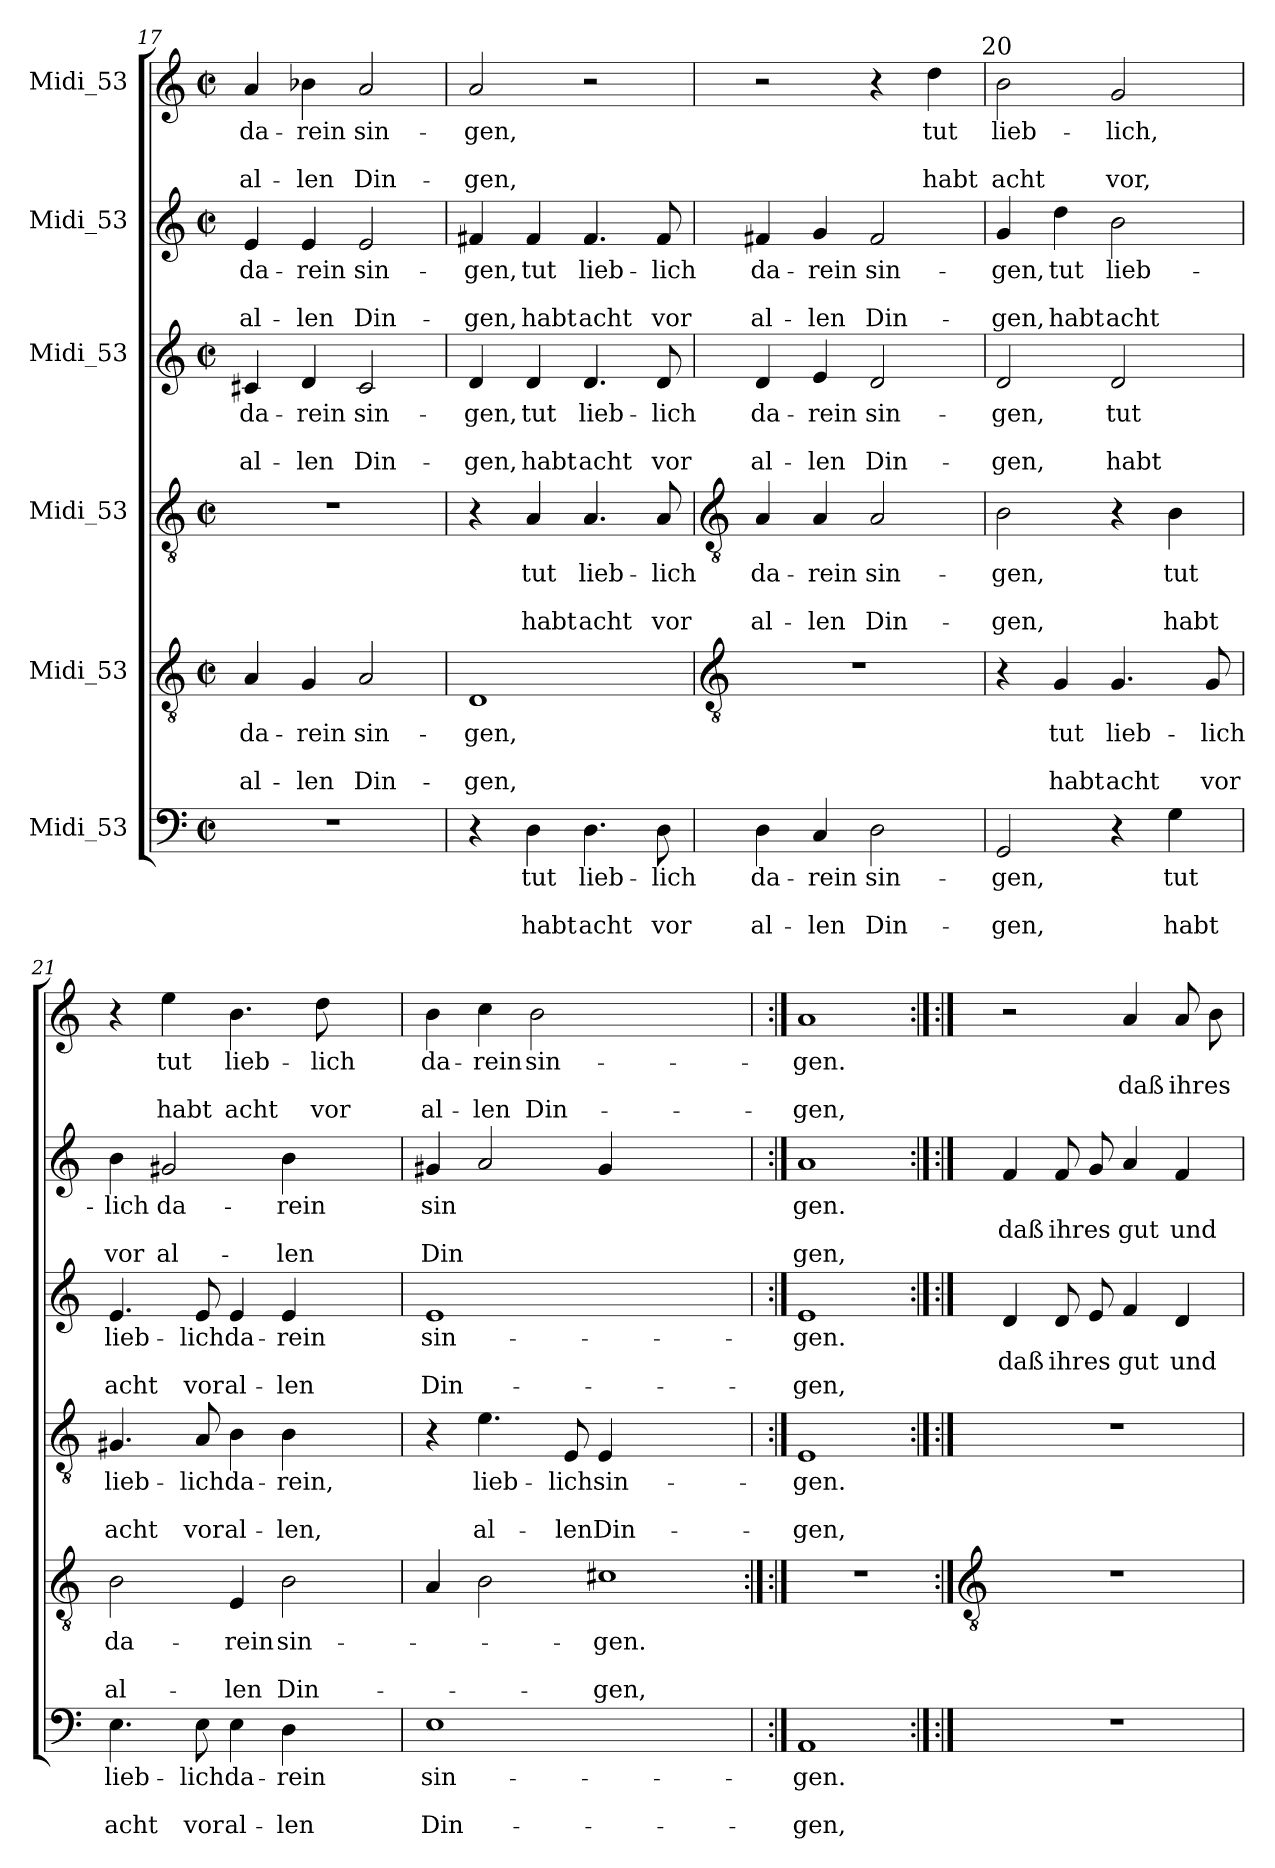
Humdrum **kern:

**kern	**text	**text	**text	**kern	**text	**text	**text	**kern	**text	**text	**text	**kern	**text	**text	**text	**kern	**text	**text	**text	**kern	**text	**text	**text
*part6	*part6	*part6	*part6	*part5	*part5	*part5	*part5	*part4	*part4	*part4	*part4	*part3	*part3	*part3	*part3	*part2	*part2	*part2	*part2	*part1	*part1	*part1	*part1
*staff6	*staff6	*staff6	*staff6	*staff5	*staff5	*staff5	*staff5	*staff4	*staff4	*staff4	*staff4	*staff3	*staff3	*staff3	*staff3	*staff2	*staff2	*staff2	*staff2	*staff1	*staff1	*staff1	*staff1
*I"Midi_53	*	*	*	*I"Midi_53	*	*	*	*I"Midi_53	*	*	*	*I"Midi_53	*	*	*	*I"Midi_53	*	*	*	*I"Midi_53	*	*	*
*clefF4	*	*	*	*clefGv2	*	*	*	*clefGv2	*	*	*	*clefG2	*	*	*	*clefG2	*	*	*	*clefG2	*	*	*
*k[]	*	*	*	*k[]	*	*	*	*k[]	*	*	*	*k[]	*	*	*	*k[]	*	*	*	*k[]	*	*	*
*C:	*	*	*	*C:	*	*	*	*C:	*	*	*	*C:	*	*	*	*C:	*	*	*	*C:	*	*	*
*M2/2	*	*	*	*M2/2	*	*	*	*M2/2	*	*	*	*M2/2	*	*	*	*M2/2	*	*	*	*M2/2	*	*	*
*met(c|)	*	*	*	*met(c|)	*	*	*	*met(c|)	*	*	*	*met(c|)	*	*	*	*met(c|)	*	*	*	*met(c|)	*	*	*
=17	=17	=17	=17	=17	=17	=17	=17	=17	=17	=17	=17	=17	=17	=17	=17	=17	=17	=17	=17	=17	=17	=17	=17
!	!	!	!	!	!LO:LY:b	!	!LO:LY:b	!	!	!	!	!	!LO:LY:b	!	!LO:LY:b	!	!LO:LY:b	!	!LO:LY:b	!	!LO:LY:b	!	!LO:LY:b
1r	.	.	.	4A	da-	.	-al-	1r	.	.	.	4c#	da-	.	-al-	4e	da-	.	-al-	4a	da-	.	-al-
!	!	!	!	!	!LO:LY:b	!	!LO:LY:b	!	!	!	!	!	!LO:LY:b	!	!LO:LY:b	!	!LO:LY:b	!	!LO:LY:b	!	!LO:LY:b	!	!LO:LY:b
.	.	.	.	4G	-rein	.	len	.	.	.	.	4d	-rein	.	len	4e	-rein	.	len	4b-X	-rein	.	len
!	!	!	!	!	!LO:LY:b	!	!LO:LY:b	!	!	!	!	!	!LO:LY:b	!	!LO:LY:b	!	!LO:LY:b	!	!LO:LY:b	!	!LO:LY:b	!	!LO:LY:b
.	.	.	.	2A	sin-	.	-Din-	.	.	.	.	2c#	sin-	.	-Din-	2e	sin-	.	-Din-	2a	sin-	.	-Din-
=18	=18	=18	=18	=18	=18	=18	=18	=18	=18	=18	=18	=18	=18	=18	=18	=18	=18	=18	=18	=18	=18	=18	=18
!	!	!	!	!	!LO:LY:b	!	!LO:LY:b	!	!	!	!	!	!LO:LY:b	!	!LO:LY:b	!	!LO:LY:b	!	!LO:LY:b	!	!LO:LY:b	!	!LO:LY:b
4r	.	.	.	1D	-gen,	.	gen,	4r	.	.	.	4d	-gen,	.	gen,	4f#X	-gen,	.	gen,	2a	-gen,	.	gen,
!	!LO:LY:b	!	!LO:LY:b	!	!	!	!	!	!LO:LY:b	!	!LO:LY:b	!	!LO:LY:b	!	!LO:LY:b	!	!LO:LY:b	!	!LO:LY:b	!	!	!	!
4D	tut	.	habt	.	.	.	.	4A	tut	.	habt	4d	tut	.	habt	4f#	tut	.	habt	.	.	.	.
!	!LO:LY:b	!	!LO:LY:b	!	!	!	!	!	!LO:LY:b	!	!LO:LY:b	!	!LO:LY:b	!	!LO:LY:b	!	!LO:LY:b	!	!LO:LY:b	!	!	!	!
4.D	lieb-	.	-acht	.	.	.	.	4.A	lieb-	.	-acht	4.d	lieb-	.	-acht	4.f#	lieb-	.	-acht	2r	.	.	.
!	!LO:LY:b	!	!LO:LY:b	!	!	!	!	!	!LO:LY:b	!	!LO:LY:b	!	!LO:LY:b	!	!LO:LY:b	!	!LO:LY:b	!	!LO:LY:b	!	!	!	!
8D	lich	.	vor	.	.	.	.	8A	lich	.	vor	8d	lich	.	vor	8f#	lich	.	vor	.	.	.	.
!!LO:LB:g=z
=19	=19	=19	=19	=19	=19	=19	=19	=19	=19	=19	=19	=19	=19	=19	=19	=19	=19	=19	=19	=19	=19	=19	=19
*	*	*	*	*clefGv2	*	*	*	*clefGv2	*	*	*	*	*	*	*	*	*	*	*	*	*	*	*
!	!LO:LY:b	!	!LO:LY:b	!	!	!	!	!	!LO:LY:b	!	!LO:LY:b	!	!LO:LY:b	!	!LO:LY:b	!	!LO:LY:b	!	!LO:LY:b	!	!	!	!
4D	da-	.	-al-	1r	.	.	.	4A	da-	.	-al-	4d	da-	.	-al-	4f#X	da-	.	-al-	2r	.	.	.
!	!LO:LY:b	!	!LO:LY:b	!	!	!	!	!	!LO:LY:b	!	!LO:LY:b	!	!LO:LY:b	!	!LO:LY:b	!	!LO:LY:b	!	!LO:LY:b	!	!	!	!
4C	-rein	.	len	.	.	.	.	4A	-rein	.	len	4e	-rein	.	len	4g	-rein	.	len	.	.	.	.
!	!LO:LY:b	!	!LO:LY:b	!	!	!	!	!	!LO:LY:b	!	!LO:LY:b	!	!LO:LY:b	!	!LO:LY:b	!	!LO:LY:b	!	!LO:LY:b	!	!	!	!
2D	sin-	.	-Din-	.	.	.	.	2A	sin-	.	-Din-	2d	sin-	.	-Din-	2f#	sin-	.	-Din-	4r	.	.	.
!	!	!	!	!	!	!	!	!	!	!	!	!	!	!	!	!	!	!	!	!	!LO:LY:b	!	!LO:LY:b
.	.	.	.	.	.	.	.	.	.	.	.	.	.	.	.	.	.	.	.	4dd	tut	.	habt
=20	=20	=20	=20	=20	=20	=20	=20	=20	=20	=20	=20	=20	=20	=20	=20	=20	=20	=20	=20	=20	=20	=20	=20
!	!	!	!	!	!	!	!	!	!	!	!	!	!	!	!	!	!	!	!	!LO:TX:a:cj:t=20	!	!	!
!	!LO:LY:b	!	!LO:LY:b	!	!	!	!	!	!LO:LY:b	!	!LO:LY:b	!	!LO:LY:b	!	!LO:LY:b	!	!LO:LY:b	!	!LO:LY:b	!	!LO:LY:b	!	!LO:LY:b
2GG	-gen,	.	gen,	4r	.	.	.	2B	-gen,	.	gen,	2d	-gen,	.	gen,	4g	-gen,	.	gen,	2b	lieb-	.	-acht
!	!	!	!	!	!LO:LY:b	!	!LO:LY:b	!	!	!	!	!	!	!	!	!	!LO:LY:b	!	!LO:LY:b	!	!	!	!
.	.	.	.	4G	tut	.	habt	.	.	.	.	.	.	.	.	4dd	tut	.	habt	.	.	.	.
!	!	!	!	!	!LO:LY:b	!	!LO:LY:b	!	!	!	!	!	!LO:LY:b	!	!LO:LY:b	!	!LO:LY:b	!	!LO:LY:b	!	!LO:LY:b	!	!LO:LY:b
4r	.	.	.	4.G	lieb-	.	-acht	4r	.	.	.	2d	tut	.	habt	2b	lieb-	.	-acht	2g	lich,	.	vor,
!	!LO:LY:b	!	!LO:LY:b	!	!	!	!	!	!LO:LY:b	!	!LO:LY:b	!	!	!	!	!	!	!	!	!	!	!	!
4G	tut	.	habt	.	.	.	.	4B	tut	.	habt	.	.	.	.	.	.	.	.	.	.	.	.
!	!	!	!	!	!LO:LY:b	!	!LO:LY:b	!	!	!	!	!	!	!	!	!	!	!	!	!	!	!	!
.	.	.	.	8G	lich	.	vor	.	.	.	.	.	.	.	.	.	.	.	.	.	.	.	.
=21	=21	=21	=21	=21	=21	=21	=21	=21	=21	=21	=21	=21	=21	=21	=21	=21	=21	=21	=21	=21	=21	=21	=21
!	!LO:LY:b	!	!LO:LY:b	!	!LO:LY:b	!	!LO:LY:b	!	!LO:LY:b	!	!LO:LY:b	!	!LO:LY:b	!	!LO:LY:b	!	!LO:LY:b	!	!LO:LY:b	!	!	!	!
4.E	lieb-	.	-acht	2B	da-	.	-al-	4.G#X	lieb-	.	-acht	4.e	lieb-	.	-acht	4b	lich	.	vor	4r	.	.	.
!	!	!	!	!	!	!	!	!	!	!	!	!	!	!	!	!	!LO:LY:b	!	!LO:LY:b	!	!LO:LY:b	!	!LO:LY:b
.	.	.	.	.	.	.	.	.	.	.	.	.	.	.	.	2g#X	da-	.	-al-	4ee	tut	.	habt
!	!LO:LY:b	!	!LO:LY:b	!	!	!	!	!	!LO:LY:b	!	!LO:LY:b	!	!LO:LY:b	!	!LO:LY:b	!	!	!	!	!	!	!	!
8E	lich	.	vor	.	.	.	.	8A	lich	.	vor	8e	lich	.	vor	.	.	.	.	.	.	.	.
!	!LO:LY:b	!	!LO:LY:b	!	!LO:LY:b	!	!LO:LY:b	!	!LO:LY:b	!	!LO:LY:b	!	!LO:LY:b	!	!LO:LY:b	!	!	!	!	!	!LO:LY:b	!	!LO:LY:b
4E	da-	.	-al-	4E	-rein	.	len	4B	da-	.	-al-	4e	da-	.	-al-	.	.	.	.	4.b	lieb-	.	-acht
!	!LO:LY:b	!	!LO:LY:b	!	!LO:LY:b	!	!LO:LY:b	!	!LO:LY:b	!	!LO:LY:b	!	!LO:LY:b	!	!LO:LY:b	!	!LO:LY:b	!	!LO:LY:b	!	!	!	!
4D	-rein	.	len	2B	sin-	.	-Din-	4B	-rein,	.	len,	4e	-rein	.	len	4b	-rein	.	len	.	.	.	.
!	!	!	!	!	!	!	!	!	!	!	!	!	!	!	!	!	!	!	!	!	!LO:LY:b	!	!LO:LY:b
.	.	.	.	.	.	.	.	.	.	.	.	.	.	.	.	.	.	.	.	8dd	lich	.	vor
4ryy	.	.	.	.	.	.	.	4ryy	.	.	.	4ryy	.	.	.	4ryy	.	.	.	4ryy	.	.	.
=21A	=21A	=21A	=21A	=21A	=21A	=21A	=21A	=21A	=21A	=21A	=21A	=21A	=21A	=21A	=21A	=21A	=21A	=21A	=21A	=21A	=21A	=21A	=21A
!	!LO:LY:b	!	!LO:LY:b	!	!	!	!	!	!	!	!	!	!LO:LY:b	!	!LO:LY:b	!	!LO:LY:b	!	!LO:LY:b	!	!LO:LY:b	!	!LO:LY:b
1E	sin-	.	-Din-	4A	.	.	.	4r	.	.	.	1e	sin-	.	-Din-	4g#X	sin	.	Din	4b	da-	.	-al-
!	!	!	!	!	!	!	!	!	!LO:LY:b	!	!LO:LY:b	!	!	!	!	!	!	!	!	!	!LO:LY:b	!	!LO:LY:b
.	.	.	.	2B	.	.	.	4.e	lieb-	.	-al-	.	.	.	.	2a	.	.	.	4cc	-rein	.	len
!	!	!	!	!	!	!	!	!	!	!	!	!	!	!	!	!	!	!	!	!	!LO:LY:b	!	!LO:LY:b
.	.	.	.	.	.	.	.	.	.	.	.	.	.	.	.	.	.	.	.	2b	sin-	.	-Din-
!	!	!	!	!	!	!	!	!	!LO:LY:b	!	!LO:LY:b	!	!	!	!	!	!	!	!	!	!	!	!
.	.	.	.	.	.	.	.	8E	-lich	.	len	.	.	.	.	.	.	.	.	.	.	.	.
!	!	!	!	!	!LO:LY:b	!	!LO:LY:b	!	!LO:LY:b	!	!LO:LY:b	!	!	!	!	!	!	!	!	!	!	!	!
.	.	.	.	1c#X	-gen.	.	gen,	4E	sin-	.	-Din-	.	.	.	.	4g#	.	.	.	.	.	.	.
2.ryy	.	.	.	.	.	.	.	2.ryy	.	.	.	2.ryy	.	.	.	2.ryy	.	.	.	2.ryy	.	.	.
=22A	=22A	=22A	=22A	=22A:|!	=22A	=22A	=22A	=22A	=22A	=22A	=22A	=22A	=22A	=22A	=22A	=22A	=22A	=22A	=22A	=22A	=22A	=22A	=22A
!	!LO:LY:b	!	!LO:LY:b	!	!	!	!	!	!LO:LY:b	!	!LO:LY:b	!	!LO:LY:b	!	!LO:LY:b	!	!LO:LY:b	!	!LO:LY:b	!	!LO:LY:b	!	!LO:LY:b
1AA	-gen.	.	gen,	1r	.	.	.	1E	-gen.	.	gen,	1e	-gen.	.	gen,	1a	gen.	.	gen,	1a	-gen.	.	gen,
!!LO:LB:g=z
=23:|!	=23:|!	=23:|!	=23:|!	=23	=23:|!	=23:|!	=23:|!	=23:|!	=23:|!	=23:|!	=23:|!	=23:|!	=23:|!	=23:|!	=23:|!	=23:|!	=23:|!	=23:|!	=23:|!	=23:|!	=23:|!	=23:|!	=23:|!
*	*	*	*	*clefGv2	*	*	*	*	*	*	*	*	*	*	*	*	*	*	*	*	*	*	*
!	!	!	!	!	!	!	!	!	!	!	!	!	!	!LO:LY:b	!	!	!	!LO:LY:b	!	!	!	!	!
1r	.	.	.	1r	.	.	.	1r	.	.	.	4d	.	daß	.	4f	.	daß	.	2r	.	.	.
!	!	!	!	!	!	!	!	!	!	!	!	!	!	!LO:LY:b	!	!	!	!LO:LY:b	!	!	!	!	!
.	.	.	.	.	.	.	.	.	.	.	.	8d	.	ihr	.	8f	.	ihr	.	.	.	.	.
!	!	!	!	!	!	!	!	!	!	!	!	!	!	!LO:LY:b	!	!	!	!LO:LY:b	!	!	!	!	!
.	.	.	.	.	.	.	.	.	.	.	.	8e	.	es	.	8g	.	es	.	.	.	.	.
!	!	!	!	!	!	!	!	!	!	!	!	!	!	!LO:LY:b	!	!	!	!LO:LY:b	!	!	!	!LO:LY:b	!
.	.	.	.	.	.	.	.	.	.	.	.	4f	.	gut	.	4a	.	gut	.	4a	.	daß	.
!	!	!	!	!	!	!	!	!	!	!	!	!	!	!LO:LY:b	!	!	!	!LO:LY:b	!	!	!	!LO:LY:b	!
.	.	.	.	.	.	.	.	.	.	.	.	4d	.	und	.	4f	.	und	.	8a	.	ihr	.
!	!	!	!	!	!	!	!	!	!	!	!	!	!	!	!	!	!	!	!	!	!	!LO:LY:b	!
.	.	.	.	.	.	.	.	.	.	.	.	.	.	.	.	.	.	.	.	8b	.	es	.
=	=	=	=	=	=	=	=	=	=	=	=	=	=	=	=	=	=	=	=	=	=	=	=
*-	*-	*-	*-	*-	*-	*-	*-	*-	*-	*-	*-	*-	*-	*-	*-	*-	*-	*-	*-	*-	*-	*-	*-
